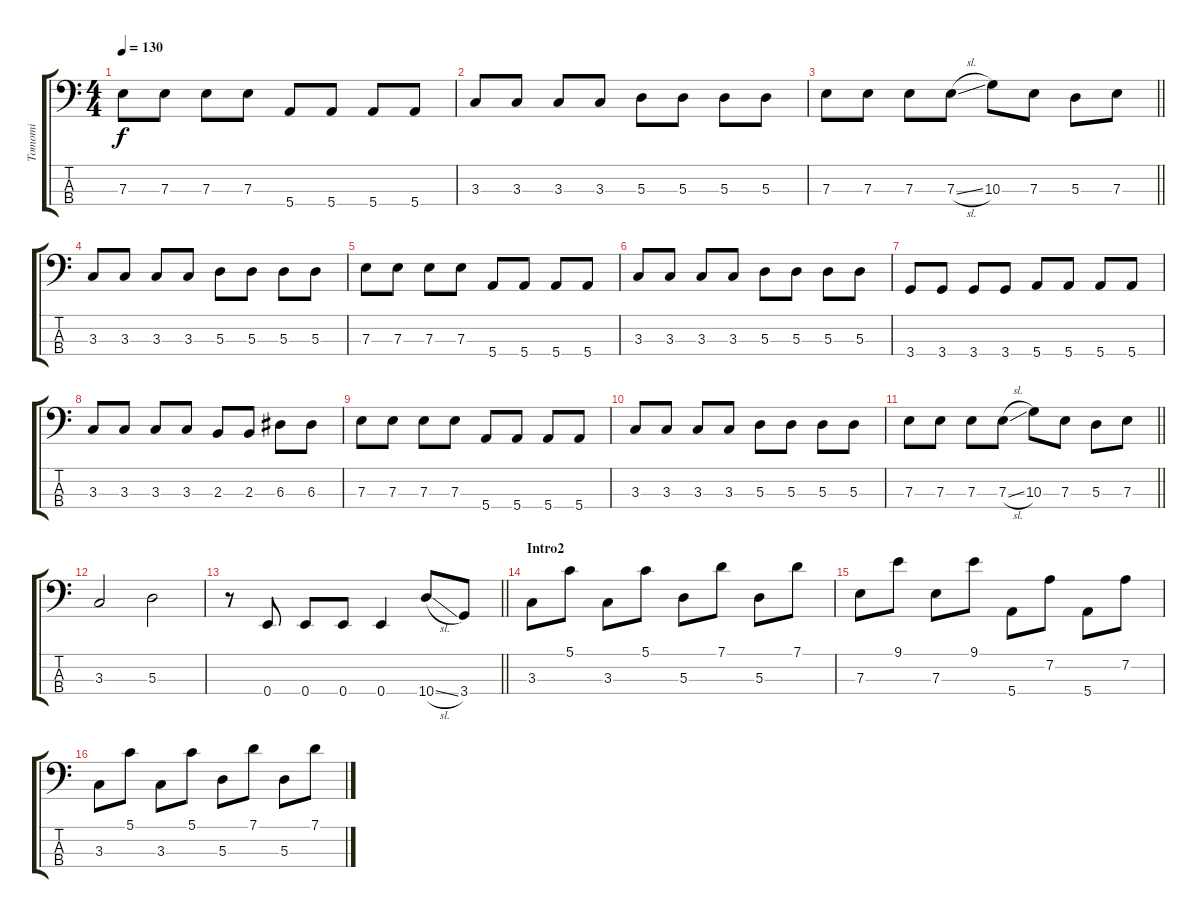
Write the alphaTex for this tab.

\track ("Tomomi" "Tomomi") {instrument electricbassfinger}
\staff {score tabs}
\tuning (G2 D2 A1 E1) {hide}
\ts (4 4)
\tempo 130
\clef f4
\ks c
7.3.8{dy f} 7.3.8 7.3.8 7.3.8 5.4.8 5.4.8 5.4.8 5.4.8 |
3.3.8 3.3.8 3.3.8 3.3.8 5.3.8 5.3.8 5.3.8 5.3.8 |
\barLineRight lightlight
7.3.8 7.3.8 7.3.8 7.3{sl}.8 10.3.8 7.3.8 5.3.8 7.3.8 |
3.3.8 3.3.8 3.3.8 3.3.8 5.3.8 5.3.8 5.3.8 5.3.8 |
7.3.8 7.3.8 7.3.8 7.3.8 5.4.8 5.4.8 5.4.8 5.4.8 |
3.3.8 3.3.8 3.3.8 3.3.8 5.3.8 5.3.8 5.3.8 5.3.8 |
3.4.8 3.4.8 3.4.8 3.4.8 5.4.8 5.4.8 5.4.8 5.4.8 |
3.3.8 3.3.8 3.3.8 3.3.8 2.3.8 2.3.8 6.3.8 6.3.8 |
7.3.8 7.3.8 7.3.8 7.3.8 5.4.8 5.4.8 5.4.8 5.4.8 |
3.3.8 3.3.8 3.3.8 3.3.8 5.3.8 5.3.8 5.3.8 5.3.8 |
\barLineRight lightlight
7.3.8 7.3.8 7.3.8 7.3{sl}.8 10.3.8 7.3.8 5.3.8 7.3.8 |
3.3.2 5.3.2 |
\barLineRight lightlight
r.8 0.4.8 0.4.8 0.4.8 0.4.4 10.4{sl}.8 3.4.8 |
\section ("" "Intro2")
3.3.8 5.1.8 3.3.8 5.1.8 5.3.8 7.1.8 5.3.8 7.1.8 |
7.3.8 9.1.8 7.3.8 9.1.8 5.4.8 7.2.8 5.4.8 7.2.8 |
3.3.8 5.1.8 3.3.8 5.1.8 5.3.8 7.1.8 5.3.8 7.1.8
